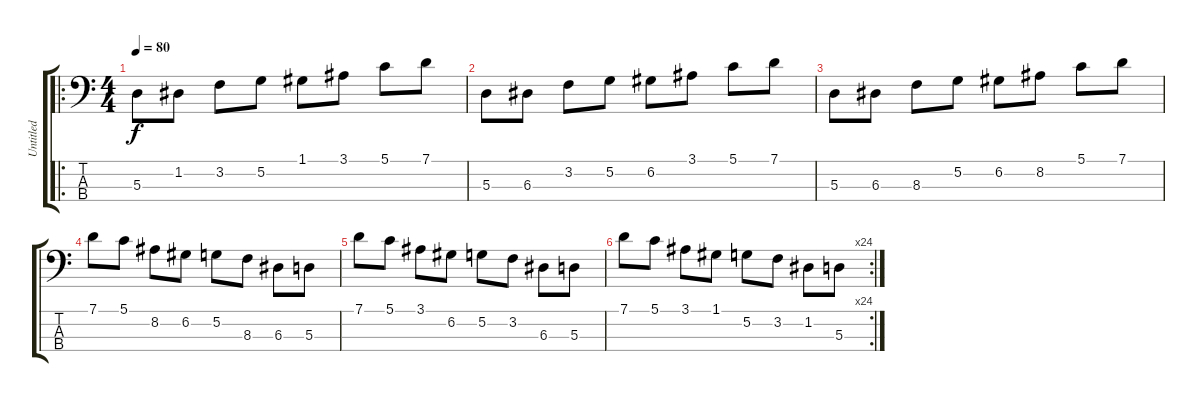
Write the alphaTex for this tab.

\track ("Untitled" "Untitled") {instrument electricbassfinger}
\staff {score tabs}
\tuning (G2 D2 A1 E1) {hide}
\ro
\ts (4 4)
\tempo 80
\clef f4
\ks c
5.3.8{dy f instrument electricbassfinger} 1.2.8 3.2.8 5.2.8 1.1.8 3.1.8 5.1.8 7.1.8 |
5.3.8 6.3.8 3.2.8 5.2.8 6.2.8 3.1.8 5.1.8 7.1.8 |
5.3.8 6.3.8 8.3.8 5.2.8 6.2.8 8.2.8 5.1.8 7.1.8 |
7.1.8 5.1.8 8.2.8 6.2.8 5.2.8 8.3.8 6.3.8 5.3.8 |
7.1.8 5.1.8 3.1.8 6.2.8 5.2.8 3.2.8 6.3.8 5.3.8 |
\rc 24
7.1.8 5.1.8 3.1.8 1.1.8 5.2.8 3.2.8 1.2.8 5.3.8
